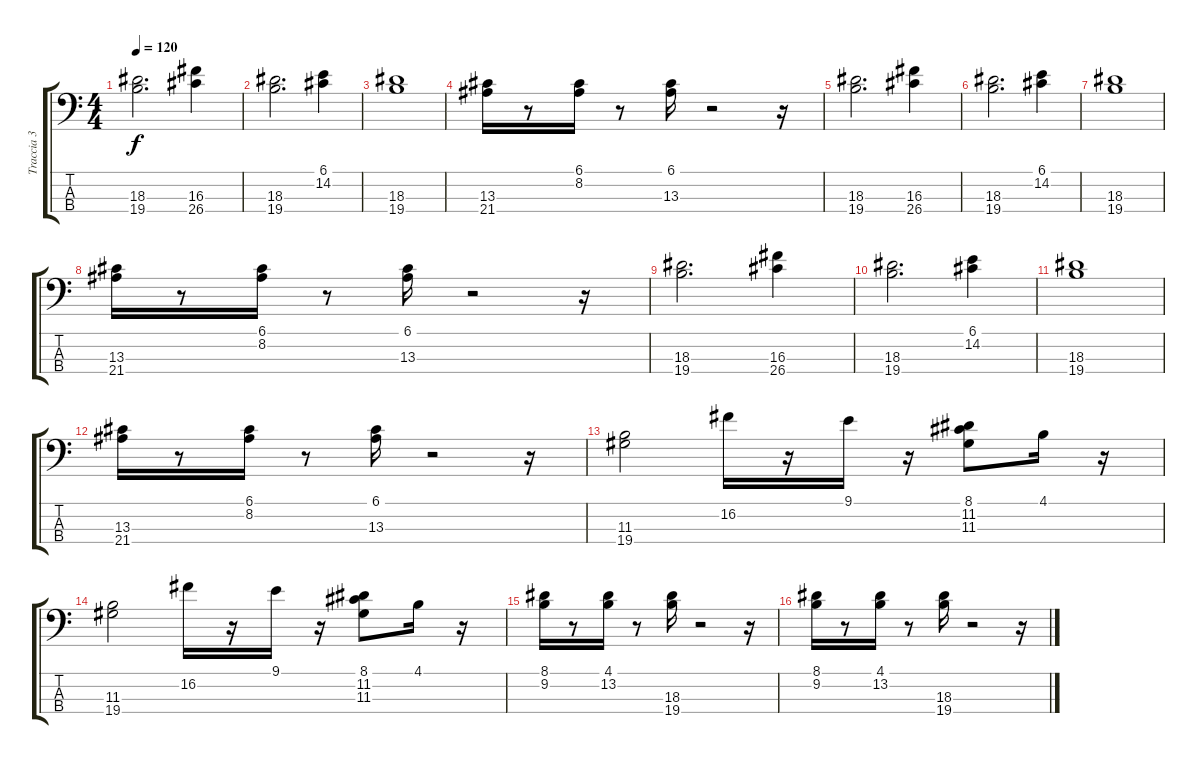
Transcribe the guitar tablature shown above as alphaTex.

\track ("Traccia 3" "Traccia 3") {instrument acousticguitarsteel}
\staff {score tabs}
\tuning (G2 D2 A1 E1) {hide}
\ts (4 4)
\tempo 120
\clef f4
\ks c
(18.3 19.4).2{d dy f} (16.3 26.4).4 |
(18.3 19.4).2{d} (6.1 14.2).4 |
(18.3 19.4).1 |
(13.3 21.4).16 r.8 (6.1 8.2).16 r.8 (6.1 13.3).16 r.2 r.16 |
(18.3 19.4).2{d} (16.3 26.4).4 |
(18.3 19.4).2{d} (6.1 14.2).4 |
(18.3 19.4).1 |
(13.3 21.4).16 r.8 (6.1 8.2).16 r.8 (6.1 13.3).16 r.2 r.16 |
(18.3 19.4).2{d} (16.3 26.4).4 |
(18.3 19.4).2{d} (6.1 14.2).4 |
(18.3 19.4).1 |
(13.3 21.4).16 r.8 (6.1 8.2).16 r.8 (6.1 13.3).16 r.2 r.16 |
(11.3 19.4).2 16.2.16 r.16 9.1.16 r.16 (8.1 11.2 11.3).8 4.1.16 r.16 |
(11.3 19.4).2 16.2.16 r.16 9.1.16 r.16 (8.1 11.2 11.3).8 4.1.16 r.16 |
(8.1 9.2).16 r.8 (4.1 13.2).16 r.8 (18.3 19.4).16 r.2 r.16 |
(8.1 9.2).16 r.8 (4.1 13.2).16 r.8 (18.3 19.4).16 r.2 r.16
